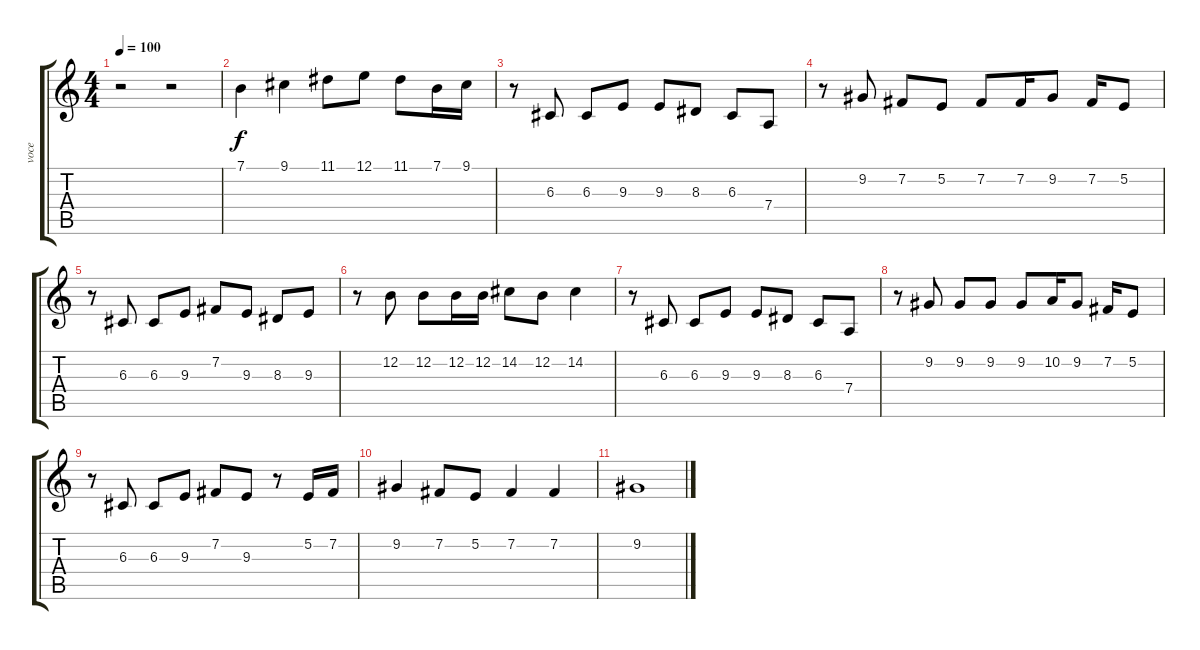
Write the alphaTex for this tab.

\track ("voce" "voce") {instrument lead6voice}
\staff {score tabs}
\tuning (E4 B3 G3 D3 A2 E2) {hide}
\ts (4 4)
\tempo 100
\clef g2
\ks c
r.2{dy f} r.2 |
7.1.4 9.1.4 11.1.8 12.1.8 11.1.8 7.1.16 9.1.16 |
r.8 6.3.8 6.3.8 9.3.8 9.3.8 8.3.8 6.3.8 7.4.8 |
r.8 9.2.8 7.2.8 5.2.8 7.2.8 7.2.16 9.2.8 7.2.16 5.2.8 |
r.8 6.3.8 6.3.8 9.3.8 7.2.8 9.3.8 8.3.8 9.3.8 |
r.8 12.2.8 12.2.8 12.2.16 12.2.16 14.2.8 12.2.8 14.2.4 |
r.8 6.3.8 6.3.8 9.3.8 9.3.8 8.3.8 6.3.8 7.4.8 |
r.8 9.2.8 9.2.8 9.2.8 9.2.8 10.2.16 9.2.8 7.2.16 5.2.8 |
r.8 6.3.8 6.3.8 9.3.8 7.2.8 9.3.8 r.8 5.2.16 7.2.16 |
9.2.4 7.2.8 5.2.8 7.2.4 7.2.4 |
9.2.1
